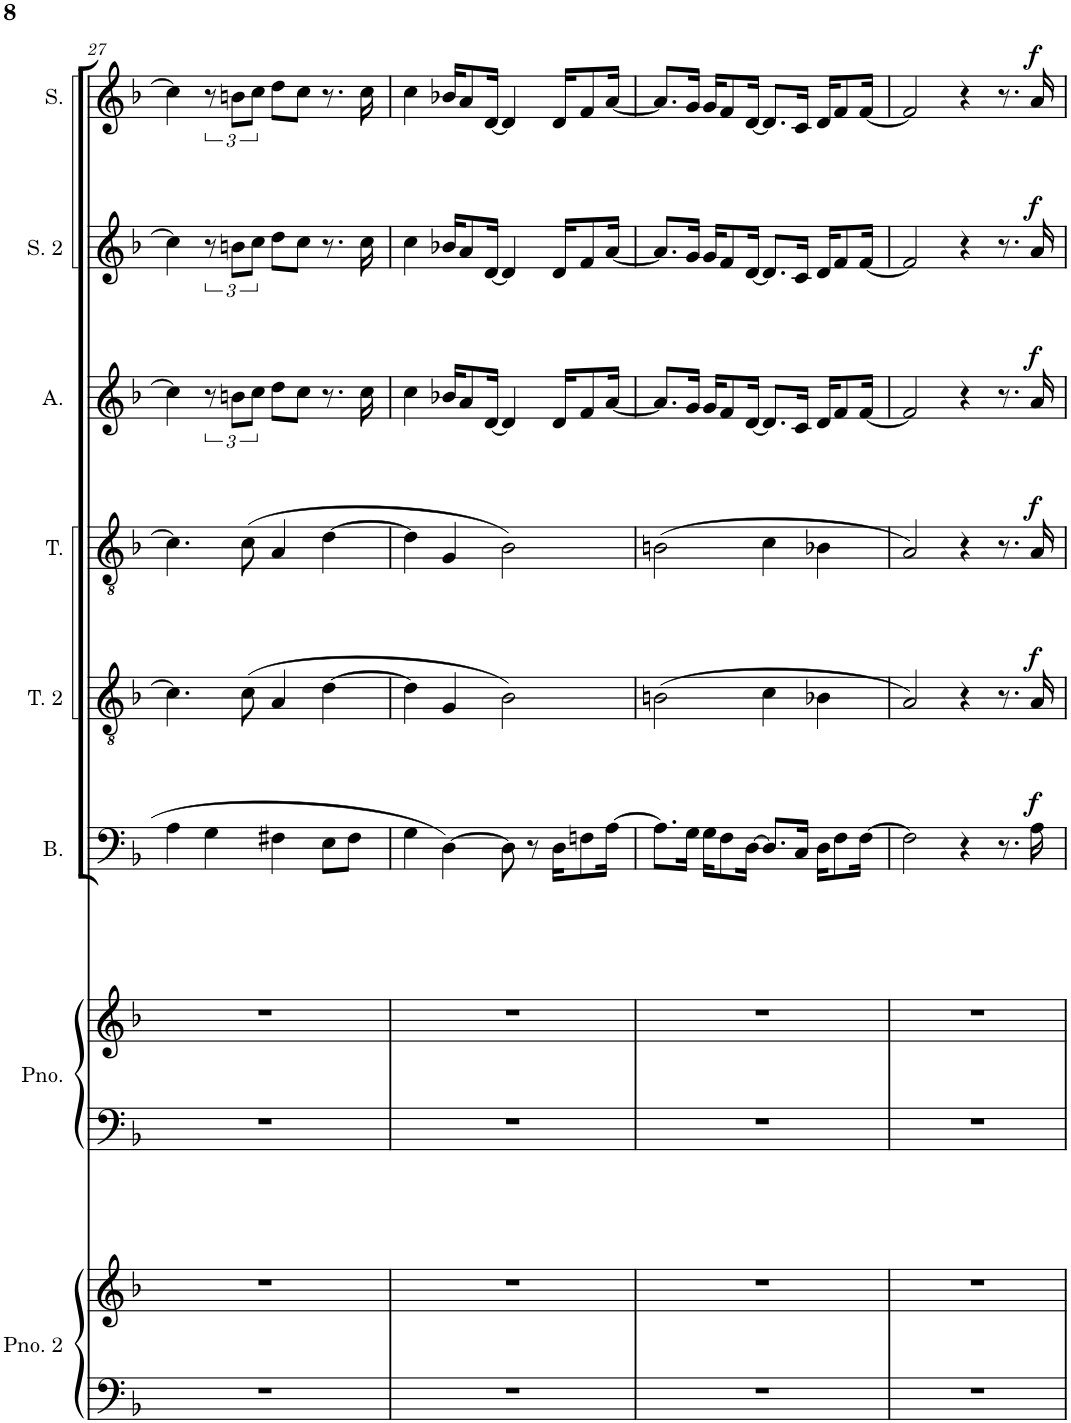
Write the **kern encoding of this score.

**kern	**kern	**kern	**kern	**kern	**dynam	**kern	**dynam	**kern	**dynam	**kern	**dynam	**kern	**dynam	**kern	**dynam
*part8	*part8	*part7	*part7	*part6	*part6	*part5	*part5	*part4	*part4	*part3	*part3	*part2	*part2	*part1	*part1
*staff10	*staff9	*staff8	*staff7	*staff6	*staff6	*staff5	*staff5	*staff4	*staff4	*staff3	*staff3	*staff2	*staff2	*staff1	*staff1
*I"Piano 2	*	*I"Piano	*	*I"Bass	*	*I"Tenor 2	*	*I"Tenor	*	*I"Alto	*	*I"Soprano 2	*	*I"Soprano	*
*I'Pno. 2	*	*I'Pno.	*	*I'B.	*	*I'T. 2	*	*I'T.	*	*I'A.	*	*I'S. 2	*	*I'S.	*
!!LO:PB:g=z
*clefF4	*clefG2	*clefF4	*clefG2	*clefF4	*	*clefGv2	*	*clefGv2	*	*clefG2	*	*clefG2	*	*clefG2	*
*k[b-]	*k[b-]	*k[b-]	*k[b-]	*k[b-]	*	*k[b-]	*	*k[b-]	*	*k[b-]	*	*k[b-]	*	*k[b-]	*
*M4/4	*M4/4	*M4/4	*M4/4	*M4/4	*	*M4/4	*	*M4/4	*	*M4/4	*	*M4/4	*	*M4/4	*
=27	=27	=27	=27	=27	=27	=27	=27	=27	=27	=27	=27	=27	=27	=27	=27
1r	1r	1r	1r	4A\	.	4.c\]	.	4.c\]	.	4cc\]	.	4cc\]	.	4cc\]	.
.	.	.	.	4G\	.	.	.	.	.	12r	.	12r	.	12r	.
.	.	.	.	.	.	.	.	.	.	12bn\L	.	12bn\L	.	12bn\L	.
.	.	.	.	.	.	(8c\	.	(8c\	.	.	.	.	.	.	.
.	.	.	.	.	.	.	.	.	.	12cc\J	.	12cc\J	.	12cc\J	.
.	.	.	.	4F#X\	.	4A/	.	4A/	.	8dd\L	.	8dd\L	.	8dd\L	.
.	.	.	.	.	.	.	.	.	.	8cc\J	.	8cc\J	.	8cc\J	.
.	.	.	.	8E\L	.	[4d\	.	[4d\	.	8.r	.	8.r	.	8.r	.
.	.	.	.	8F#\J	.	.	.	.	.	.	.	.	.	.	.
.	.	.	.	.	.	.	.	.	.	16cc\	.	16cc\	.	16cc\	.
=28	=28	=28	=28	=28	=28	=28	=28	=28	=28	=28	=28	=28	=28	=28	=28
1r	1r	1r	1r	4G\	.	4d\]	.	4d\]	.	4cc\	.	4cc\	.	4cc\	.
.	.	.	.	[4D\	.	4G/	.	4G/	.	16b-X/KL	.	16b-X/KL	.	16b-X/KL	.
.	.	.	.	.	.	.	.	.	.	8a/	.	8a/	.	8a/	.
.	.	.	.	.	.	.	.	.	.	[16d/Jk	.	[16d/Jk	.	[16d/Jk	.
.	.	.	.	8D\]	.	2B-\)	.	2B-\)	.	4d/]	.	4d/]	.	4d/]	.
.	.	.	.	8r	.	.	.	.	.	.	.	.	.	.	.
.	.	.	.	16D\KL	.	.	.	.	.	16d/KL	.	16d/KL	.	16d/KL	.
.	.	.	.	8Fn\	.	.	.	.	.	8f/	.	8f/	.	8f/	.
.	.	.	.	[16A\Jk	.	.	.	.	.	[16a/Jk	.	[16a/Jk	.	[16a/Jk	.
=29	=29	=29	=29	=29	=29	=29	=29	=29	=29	=29	=29	=29	=29	=29	=29
1r	1r	1r	1r	8.A\L]	.	(2Bn\	.	(2Bn\	.	8.a/L]	.	8.a/L]	.	8.a/L]	.
.	.	.	.	16G\Jk	.	.	.	.	.	16g/Jk	.	16g/Jk	.	16g/Jk	.
.	.	.	.	16G\KL	.	.	.	.	.	16g/KL	.	16g/KL	.	16g/KL	.
.	.	.	.	8F\	.	.	.	.	.	8f/	.	8f/	.	8f/	.
.	.	.	.	[16D\Jk	.	.	.	.	.	[16d/Jk	.	[16d/Jk	.	[16d/Jk	.
.	.	.	.	8.D/L]	.	4c\	.	4c\	.	8.d/L]	.	8.d/L]	.	8.d/L]	.
.	.	.	.	16C/Jk	.	.	.	.	.	16c/Jk	.	16c/Jk	.	16c/Jk	.
.	.	.	.	16D\KL	.	4B-X\	.	4B-X\	.	16d/KL	.	16d/KL	.	16d/KL	.
.	.	.	.	8F\	.	.	.	.	.	8f/	.	8f/	.	8f/	.
.	.	.	.	[16F\Jk	.	.	.	.	.	[16f/Jk	.	[16f/Jk	.	[16f/Jk	.
=30	=30	=30	=30	=30	=30	=30	=30	=30	=30	=30	=30	=30	=30	=30	=30
1r	1r	1r	1r	2F\]	.	2A/)	.	2A/)	.	2f/]	.	2f/]	.	2f/]	.
.	.	.	.	4r	.	4r	.	4r	.	4r	.	4r	.	4r	.
.	.	.	.	8.r	.	8.r	.	8.r	.	8.r	.	8.r	.	8.r	.
!	!	!	!	!	!LO:DY:a	!	!LO:DY:a	!	!LO:DY:a	!	!LO:DY:a	!	!LO:DY:a	!	!LO:DY:a
.	.	.	.	16A\	f	16A/	f	16A/	f	16a/	f	16a/	f	16a/	f
=	=	=	=	=	=	=	=	=	=	=	=	=	=	=	=
*-	*-	*-	*-	*-	*-	*-	*-	*-	*-	*-	*-	*-	*-	*-	*-
